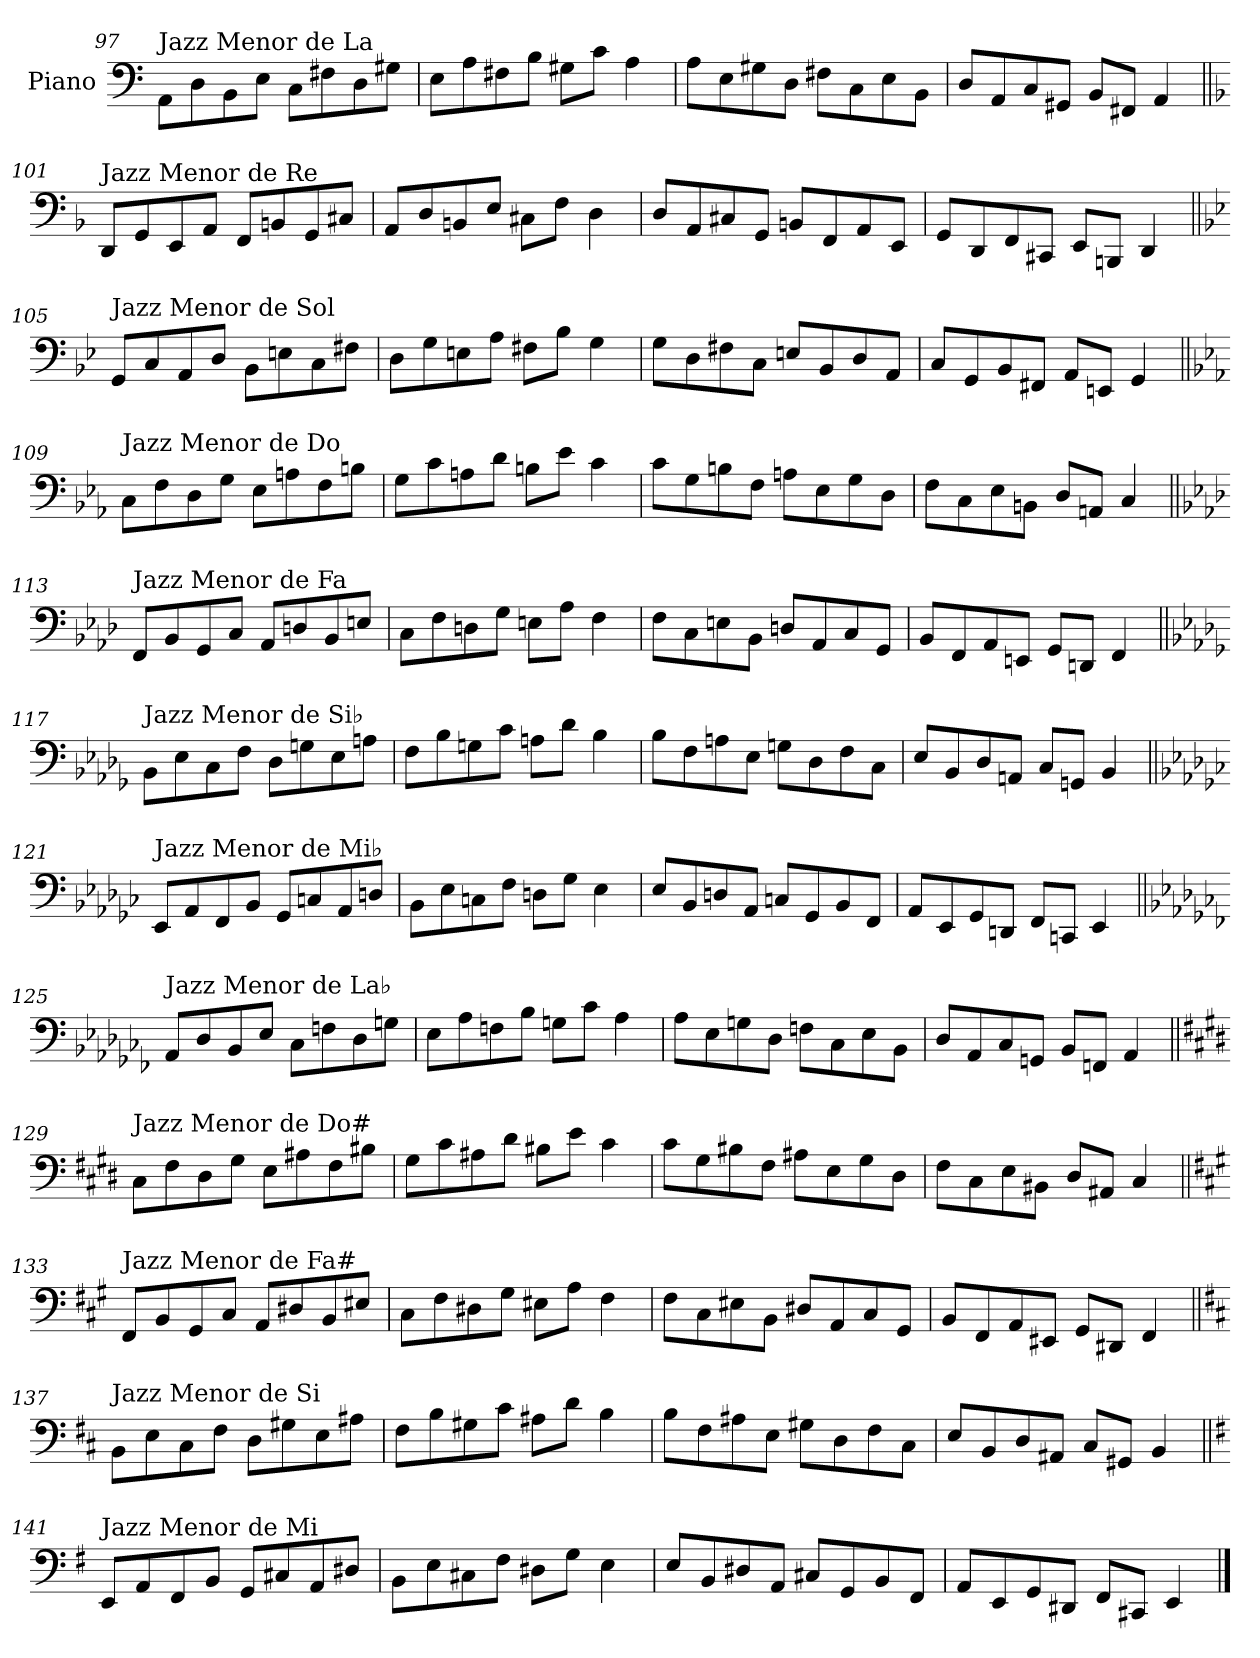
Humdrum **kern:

**kern
*part1
*staff1
*I"Piano
*I'Pno.
!!LO:PB:g=z
*clefF4
*k[]
=97
!LO:TX:a:t=Jazz Menor de La
8AA\L
8D\
8BB\
8E\J
8C\L
8F#X\
8D\
8G#X\J
=98
8E\L
8A\
8F#X\
8B\J
8G#X\L
8c\J
4A\
=99
8A\L
8E\
8G#X\
8D\J
8F#X\L
8C\
8E\
8BB\J
=100
8D/L
8AA/
8C/
8GG#X/J
8BB/L
8FF#X/J
4AA/
!!LO:LB:g=z
=101||
*k[b-]
!LO:TX:a:t=Jazz Menor de Re
8DD/L
8GG/
8EE/
8AA/J
8FF/L
8BBn/
8GG/
8C#X/J
=102
8AA/L
8D/
8BBn/
8E/J
8C#X\L
8F\J
4D\
=103
8D/L
8AA/
8C#X/
8GG/J
8BBn/L
8FF/
8AA/
8EE/J
=104
8GG/L
8DD/
8FF/
8CC#X/J
8EE/L
8BBBn/J
4DD/
!!LO:LB:g=z
=105||
*k[b-e-]
!LO:TX:a:t=Jazz Menor de Sol
8GG/L
8C/
8AA/
8D/J
8BB-\L
8En\
8C\
8F#X\J
=106
8D\L
8G\
8En\
8A\J
8F#X\L
8B-\J
4G\
=107
8G\L
8D\
8F#X\
8C\J
8En/L
8BB-/
8D/
8AA/J
=108
8C/L
8GG/
8BB-/
8FF#X/J
8AA/L
8EEn/J
4GG/
!!LO:LB:g=z
=109||
*k[b-e-a-]
!LO:TX:a:t=Jazz Menor de Do
8C\L
8F\
8D\
8G\J
8E-\L
8An\
8F\
8Bn\J
=110
8G\L
8c\
8An\
8d\J
8Bn\L
8e-\J
4c\
=111
8c\L
8G\
8Bn\
8F\J
8An\L
8E-\
8G\
8D\J
=112
8F\L
8C\
8E-\
8BBn\J
8D/L
8AAn/J
4C/
!!LO:LB:g=z
=113||
*k[b-e-a-d-]
!LO:TX:a:t=Jazz Menor de Fa
8FF/L
8BB-/
8GG/
8C/J
8AA-/L
8Dn/
8BB-/
8En/J
=114
8C\L
8F\
8Dn\
8G\J
8En\L
8A-\J
4F\
=115
8F\L
8C\
8En\
8BB-\J
8Dn/L
8AA-/
8C/
8GG/J
=116
8BB-/L
8FF/
8AA-/
8EEn/J
8GG/L
8DDn/J
4FF/
!!LO:LB:g=z
=117||
*k[b-e-a-d-g-]
!LO:TX:a:t=Jazz Menor de Si♭
8BB-\L
8E-\
8C\
8F\J
8D-\L
8Gn\
8E-\
8An\J
=118
8F\L
8B-\
8Gn\
8c\J
8An\L
8d-\J
4B-\
=119
8B-\L
8F\
8An\
8E-\J
8Gn\L
8D-\
8F\
8C\J
=120
8E-/L
8BB-/
8D-/
8AAn/J
8C/L
8GGn/J
4BB-/
!!LO:LB:g=z
=121||
*k[b-e-a-d-g-c-]
!LO:TX:a:t=Jazz Menor de Mi♭
8EE-/L
8AA-/
8FF/
8BB-/J
8GG-/L
8Cn/
8AA-/
8Dn/J
=122
8BB-\L
8E-\
8Cn\
8F\J
8Dn\L
8G-\J
4E-\
=123
8E-/L
8BB-/
8Dn/
8AA-/J
8Cn/L
8GG-/
8BB-/
8FF/J
=124
8AA-/L
8EE-/
8GG-/
8DDn/J
8FF/L
8CCn/J
4EE-/
!!LO:LB:g=z
=125||
*k[b-e-a-d-g-c-f-]
!LO:TX:a:t=Jazz Menor de La♭
8AA-/L
8D-/
8BB-/
8E-/J
8C-\L
8Fn\
8D-\
8Gn\J
=126
8E-\L
8A-\
8Fn\
8B-\J
8Gn\L
8c-\J
4A-\
=127
8A-\L
8E-\
8Gn\
8D-\J
8Fn\L
8C-\
8E-\
8BB-\J
=128
8D-/L
8AA-/
8C-/
8GGn/J
8BB-/L
8FFn/J
4AA-/
!!LO:LB:g=z
=129||
*k[f#c#g#d#]
!LO:TX:a:t=Jazz Menor de Do#
8C#\L
8F#\
8D#\
8G#\J
8E\L
8A#X\
8F#\
8B#X\J
=130
8G#\L
8c#\
8A#X\
8d#\J
8B#X\L
8e\J
4c#\
=131
8c#\L
8G#\
8B#X\
8F#\J
8A#X\L
8E\
8G#\
8D#\J
=132
8F#\L
8C#\
8E\
8BB#X\J
8D#/L
8AA#X/J
4C#/
!!LO:LB:g=z
=133||
*k[f#c#g#]
!LO:TX:a:t=Jazz Menor de Fa#
8FF#/L
8BB/
8GG#/
8C#/J
8AA/L
8D#X/
8BB/
8E#X/J
=134
8C#\L
8F#\
8D#X\
8G#\J
8E#X\L
8A\J
4F#\
=135
8F#\L
8C#\
8E#X\
8BB\J
8D#X/L
8AA/
8C#/
8GG#/J
=136
8BB/L
8FF#/
8AA/
8EE#X/J
8GG#/L
8DD#X/J
4FF#/
!!LO:LB:g=z
=137||
*k[f#c#]
!LO:TX:a:t=Jazz Menor de Si
8BB\L
8E\
8C#\
8F#\J
8D\L
8G#X\
8E\
8A#X\J
=138
8F#\L
8B\
8G#X\
8c#\J
8A#X\L
8d\J
4B\
=139
8B\L
8F#\
8A#X\
8E\J
8G#X\L
8D\
8F#\
8C#\J
=140
8E/L
8BB/
8D/
8AA#X/J
8C#/L
8GG#X/J
4BB/
!!LO:LB:g=z
=141||
*k[f#]
!LO:TX:a:t=Jazz Menor de Mi
8EE/L
8AA/
8FF#/
8BB/J
8GG/L
8C#X/
8AA/
8D#X/J
=142
8BB\L
8E\
8C#X\
8F#\J
8D#X\L
8G\J
4E\
=143
8E/L
8BB/
8D#X/
8AA/J
8C#X/L
8GG/
8BB/
8FF#/J
=144
8AA/L
8EE/
8GG/
8DD#X/J
8FF#/L
8CC#X/J
4EE/
==
*-
